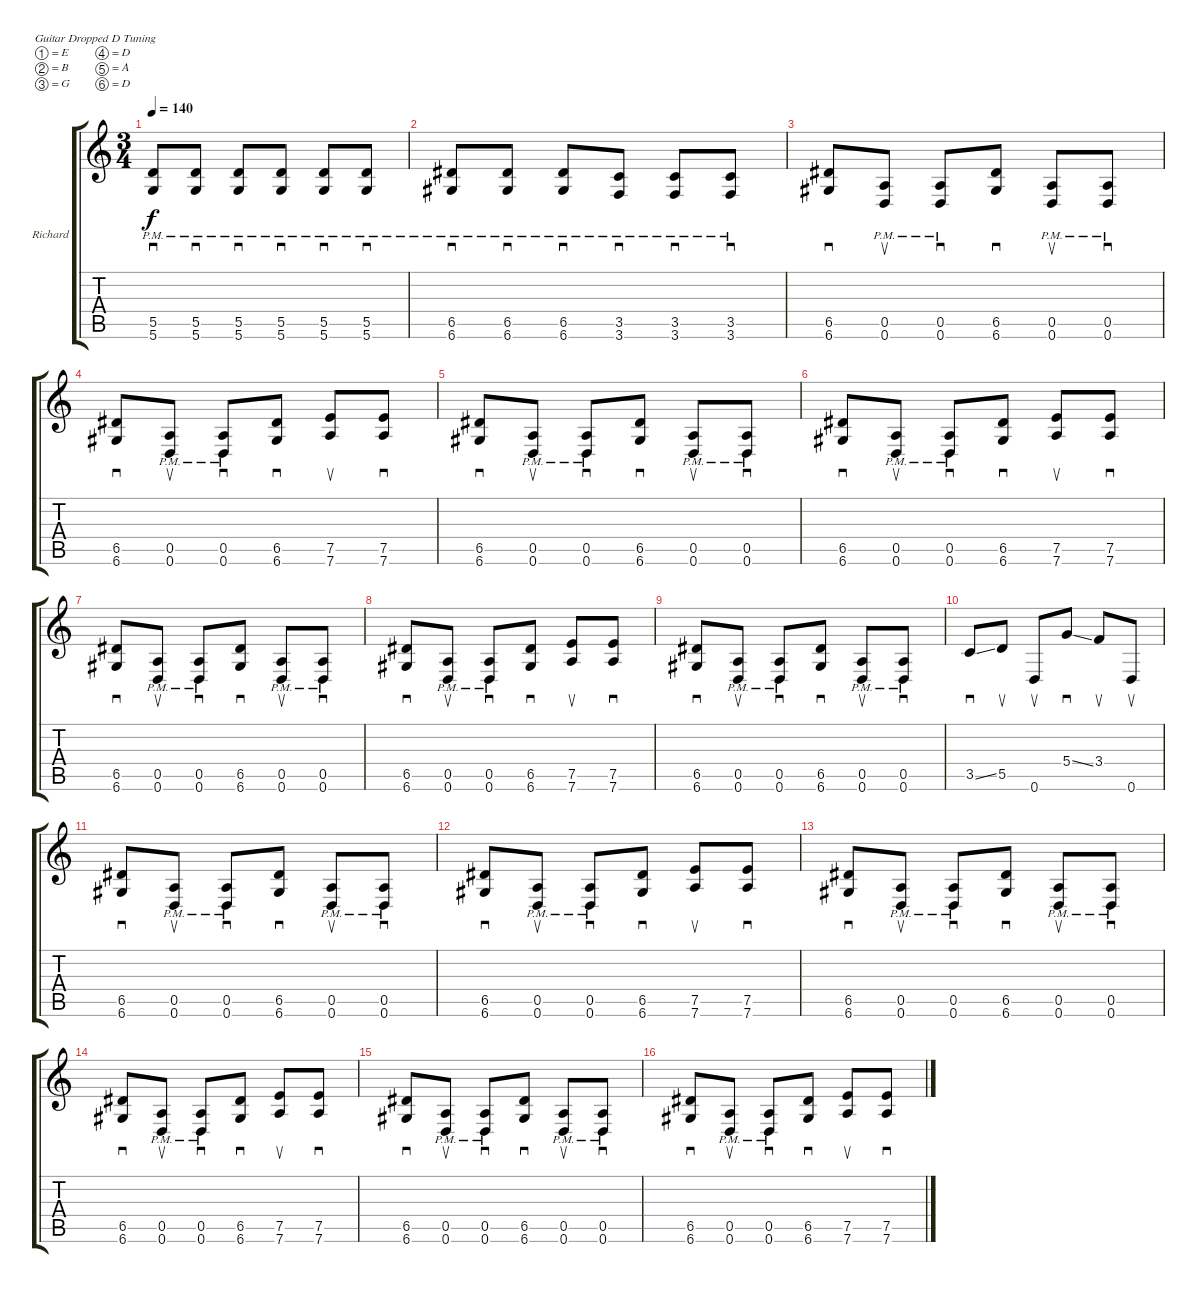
\bracketExtendMode groupsimilarinstruments
\firstSystemTrackNameOrientation horizontal
\otherSystemsTrackNameOrientation horizontal
\track ("Richard Z. Kruspe" "Richard") {instrument overdrivenguitar}
\staff {score tabs}
\tuning (E4 B3 G3 D3 A2 D2)
\ts (3 4)
\tempo 140
\clef g2
\ks c
(5.5{pm} 5.6{pm}).8{sd dy f} (5.5{pm} 5.6{pm}).8{sd} (5.5{pm} 5.6{pm}).8{sd} (5.5{pm} 5.6{pm}).8{sd} (5.5{pm} 5.6{pm}).8{sd} (5.5{pm} 5.6{pm}).8{sd} |
(6.5{pm} 6.6{pm}).8{sd} (6.5{pm} 6.6{pm}).8{sd} (6.5{pm} 6.6{pm}).8{sd} (3.5{pm} 3.6{pm}).8{sd} (3.5{pm} 3.6{pm}).8{sd} (3.5{pm} 3.6{pm}).8{sd} |
(6.5 6.6).8{sd} (0.5{pm} 0.6{pm}).8{su} (0.5{pm} 0.6{pm}).8{sd} (6.5 6.6).8{sd} (0.5{pm} 0.6{pm}).8{su} (0.5{pm} 0.6{pm}).8{sd} |
(6.5 6.6).8{sd} (0.5{pm} 0.6{pm}).8{su} (0.5{pm} 0.6{pm}).8{sd} (6.5 6.6).8{sd} (7.5 7.6).8{su} (7.5 7.6).8{sd} |
(6.5 6.6).8{sd} (0.5{pm} 0.6{pm}).8{su} (0.5{pm} 0.6{pm}).8{sd} (6.5 6.6).8{sd} (0.5{pm} 0.6{pm}).8{su} (0.5{pm} 0.6{pm}).8{sd} |
(6.5 6.6).8{sd} (0.5{pm} 0.6{pm}).8{su} (0.5{pm} 0.6{pm}).8{sd} (6.5 6.6).8{sd} (7.5 7.6).8{su} (7.5 7.6).8{sd} |
(6.5 6.6).8{sd} (0.5{pm} 0.6{pm}).8{su} (0.5{pm} 0.6{pm}).8{sd} (6.5 6.6).8{sd} (0.5{pm} 0.6{pm}).8{su} (0.5{pm} 0.6{pm}).8{sd} |
(6.5 6.6).8{sd} (0.5{pm} 0.6{pm}).8{su} (0.5{pm} 0.6{pm}).8{sd} (6.5 6.6).8{sd} (7.5 7.6).8{su} (7.5 7.6).8{sd} |
(6.5 6.6).8{sd} (0.5{pm} 0.6{pm}).8{su} (0.5{pm} 0.6{pm}).8{sd} (6.5 6.6).8{sd} (0.5{pm} 0.6{pm}).8{su} (0.5{pm} 0.6{pm}).8{sd} |
3.5{ss}.8{sd} 5.5.8{su} 0.6.8{su} 5.4{ss}.8{sd} 3.4.8{su} 0.6.8{su} |
(6.5 6.6).8{sd} (0.5{pm} 0.6{pm}).8{su} (0.5{pm} 0.6{pm}).8{sd} (6.5 6.6).8{sd} (0.5{pm} 0.6{pm}).8{su} (0.5{pm} 0.6{pm}).8{sd} |
(6.5 6.6).8{sd} (0.5{pm} 0.6{pm}).8{su} (0.5{pm} 0.6{pm}).8{sd} (6.5 6.6).8{sd} (7.5 7.6).8{su} (7.5 7.6).8{sd} |
(6.5 6.6).8{sd} (0.5{pm} 0.6{pm}).8{su} (0.5{pm} 0.6{pm}).8{sd} (6.5 6.6).8{sd} (0.5{pm} 0.6{pm}).8{su} (0.5{pm} 0.6{pm}).8{sd} |
(6.5 6.6).8{sd} (0.5{pm} 0.6{pm}).8{su} (0.5{pm} 0.6{pm}).8{sd} (6.5 6.6).8{sd} (7.5 7.6).8{su} (7.5 7.6).8{sd} |
(6.5 6.6).8{sd} (0.5{pm} 0.6{pm}).8{su} (0.5{pm} 0.6{pm}).8{sd} (6.5 6.6).8{sd} (0.5{pm} 0.6{pm}).8{su} (0.5{pm} 0.6{pm}).8{sd} |
(6.5 6.6).8{sd} (0.5{pm} 0.6{pm}).8{su} (0.5{pm} 0.6{pm}).8{sd} (6.5 6.6).8{sd} (7.5 7.6).8{su} (7.5 7.6).8{sd}
